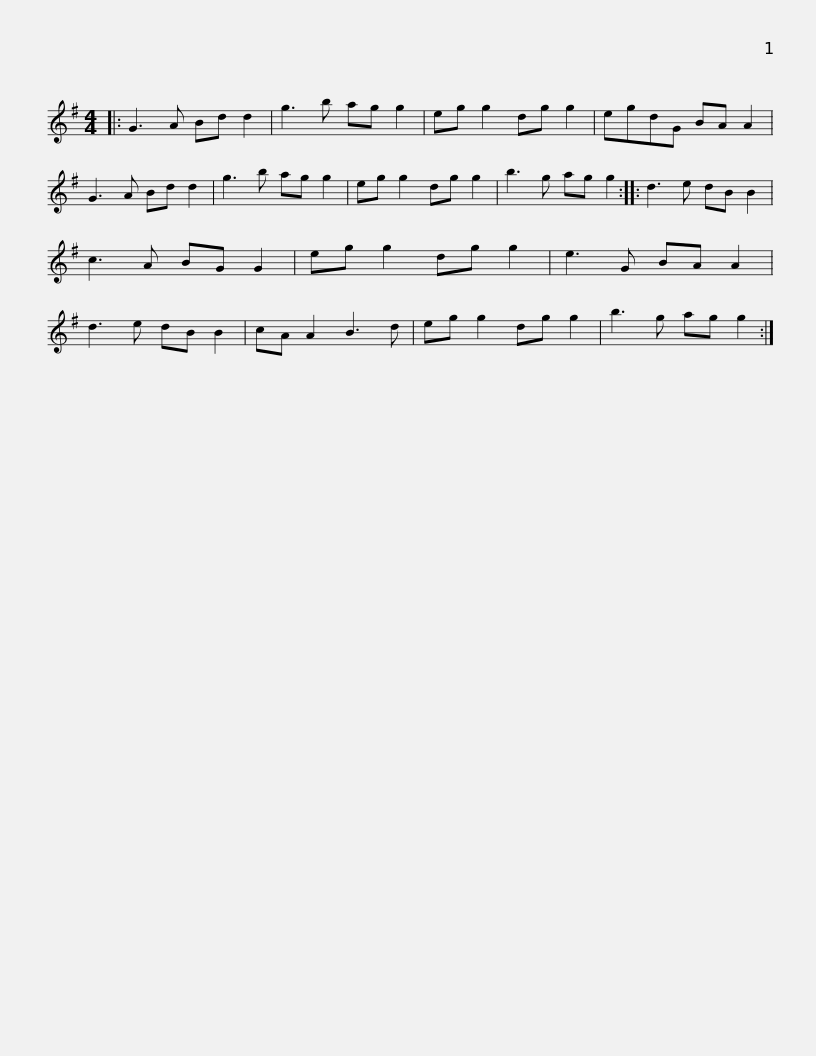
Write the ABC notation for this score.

X:1
L:1/8
M:4/4
I:linebreak $
K:G
V:1 treble
V:1
|: G3 A Bd d2 | g3 b ag g2 | eg g2 dg g2 | egdG BA A2 | G3 A Bd d2 | %5
 g3 b ag g2 |$ eg g2 dg g2 | b3 g ag g2 :: d3 e dB B2 | c3 A BG G2 | %10
 eg g2 dg g2 | e3 G BA A2 | d3 e dB B2 |$ cA A2 B3 d | eg g2 dg g2 | %15
 b3 g ag g2 :| %16
